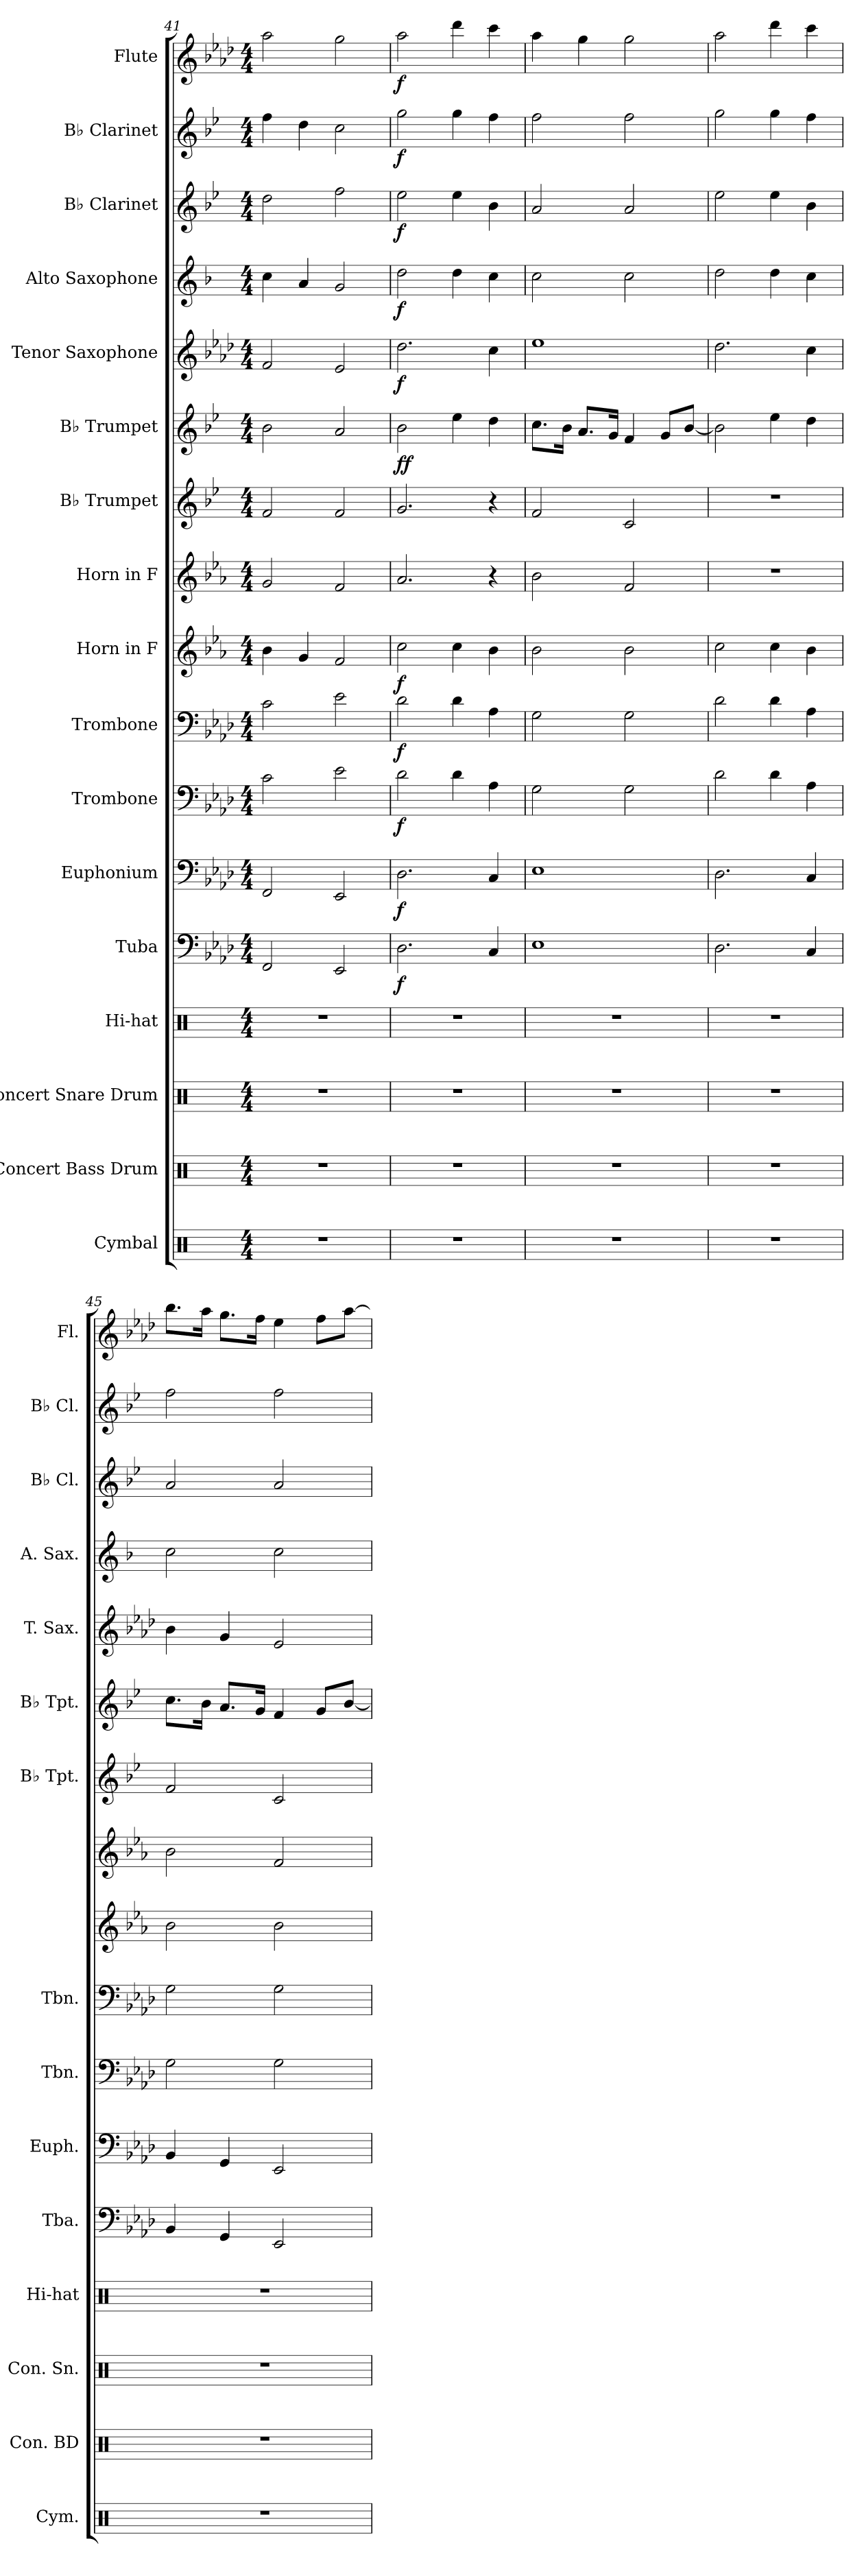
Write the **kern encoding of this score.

**kern	**kern	**kern	**kern	**kern	**dynam	**kern	**dynam	**kern	**dynam	**kern	**dynam	**kern	**dynam	**kern	**kern	**kern	**dynam	**kern	**dynam	**kern	**dynam	**kern	**dynam	**kern	**dynam	**kern	**dynam
*part17	*part16	*part15	*part14	*part13	*part13	*part12	*part12	*part11	*part11	*part10	*part10	*part9	*part9	*part8	*part7	*part6	*part6	*part5	*part5	*part4	*part4	*part3	*part3	*part2	*part2	*part1	*part1
*staff17	*staff16	*staff15	*staff14	*staff13	*staff13	*staff12	*staff12	*staff11	*staff11	*staff10	*staff10	*staff9	*staff9	*staff8	*staff7	*staff6	*staff6	*staff5	*staff5	*staff4	*staff4	*staff3	*staff3	*staff2	*staff2	*staff1	*staff1
*I"Cymbal	*I"Concert Bass Drum	*I"Concert Snare Drum	*I"Hi-hat	*I"Tuba	*	*I"Euphonium	*	*I"Trombone	*	*I"Trombone	*	*I"Horn in F	*	*I"Horn in F	*I"B♭ Trumpet	*I"B♭ Trumpet	*	*I"Tenor Saxophone	*	*I"Alto Saxophone	*	*I"B♭ Clarinet	*	*I"B♭ Clarinet	*	*I"Flute	*
*I'Cym.	*I'Con. BD	*I'Con. Sn.	*I'Hi-hat	*I'Tba.	*	*I'Euph.	*	*I'Tbn.	*	*I'Tbn.	*	*	*	*	*I'B♭ Tpt.	*I'B♭ Tpt.	*	*I'T. Sax.	*	*I'A. Sax.	*	*I'B♭ Cl.	*	*I'B♭ Cl.	*	*I'Fl.	*
*clefX	*clefX	*clefX	*clefX	*clefF4	*	*clefF4	*	*clefF4	*	*clefF4	*	*clefG2	*	*clefG2	*clefG2	*clefG2	*	*clefG2	*	*clefG2	*	*clefG2	*	*clefG2	*	*clefG2	*
*	*	*	*	*	*	*	*	*	*	*	*	*ITrd4c7	*	*ITrd4c7	*ITrd1c2	*ITrd1c2	*	*ITrd8c14	*	*ITrd5c9	*	*ITrd1c2	*	*ITrd1c2	*	*	*
*k[]	*k[]	*k[]	*k[]	*k[b-e-a-d-]	*	*k[b-e-a-d-]	*	*k[b-e-a-d-]	*	*k[b-e-a-d-]	*	*k[b-e-a-d-]	*	*k[b-e-a-d-]	*k[b-e-a-d-]	*k[b-e-a-d-]	*	*k[b-e-a-d-]	*	*k[b-e-a-d-]	*	*k[b-e-a-d-]	*	*k[b-e-a-d-]	*	*k[b-e-a-d-]	*
*M4/4	*M4/4	*M4/4	*M4/4	*M4/4	*	*M4/4	*	*M4/4	*	*M4/4	*	*M4/4	*	*M4/4	*M4/4	*M4/4	*	*M4/4	*	*M4/4	*	*M4/4	*	*M4/4	*	*M4/4	*
=41	=41	=41	=41	=41	=41	=41	=41	=41	=41	=41	=41	=41	=41	=41	=41	=41	=41	=41	=41	=41	=41	=41	=41	=41	=41	=41	=41
1r	1r	1r	1r	2FF/	.	2FF/	.	2c\	.	2c\	.	4e-\	.	2c/	2e-/	2a-\	.	2F/	.	4e-\	.	2cc\	.	4ee-\	.	2aa-\	.
.	.	.	.	.	.	.	.	.	.	.	.	4c/	.	.	.	.	.	.	.	4c/	.	.	.	4cc\	.	.	.
.	.	.	.	2EE-/	.	2EE-/	.	2e-\	.	2e-\	.	2B-/	.	2B-/	2e-/	2g/	.	2E-/	.	2B-/	.	2ee-\	.	2b-\	.	2gg\	.
=42	=42	=42	=42	=42	=42	=42	=42	=42	=42	=42	=42	=42	=42	=42	=42	=42	=42	=42	=42	=42	=42	=42	=42	=42	=42	=42	=42
!	!	!	!	!	!LO:DY:b	!	!LO:DY:b	!	!LO:DY:b	!	!LO:DY:b	!	!LO:DY:b	!	!	!	!LO:DY:b	!	!LO:DY:b	!	!LO:DY:b	!	!LO:DY:b	!	!LO:DY:b	!	!LO:DY:b
1r	1r	1r	1r	2.D-\	f	2.D-\	f	2d-\	f	2d-\	f	2f\	f	2.d-/	2.f/	2a-\	ff	2.d-\	f	2f\	f	2dd-\	f	2ff\	f	2aa-\	f
.	.	.	.	.	.	.	.	4d-\	.	4d-\	.	4f\	.	.	.	4dd-\	.	.	.	4f\	.	4dd-\	.	4ff\	.	4ddd-\	.
.	.	.	.	4C/	.	4C/	.	4A-\	.	4A-\	.	4e-\	.	4r	4r	4cc\	.	4c\	.	4e-\	.	4a-\	.	4ee-\	.	4ccc\	.
!!LO:PB:g=z
=43	=43	=43	=43	=43	=43	=43	=43	=43	=43	=43	=43	=43	=43	=43	=43	=43	=43	=43	=43	=43	=43	=43	=43	=43	=43	=43	=43
1r	1r	1r	1r	1E-	.	1E-	.	2G\	.	2G\	.	2e-\	.	2e-\	2e-/	8.b-\L	.	1e-	.	2e-\	.	2g/	.	2ee-\	.	4aa-\	.
.	.	.	.	.	.	.	.	.	.	.	.	.	.	.	.	16a-\Jk	.	.	.	.	.	.	.	.	.	.	.
.	.	.	.	.	.	.	.	.	.	.	.	.	.	.	.	8.g/L	.	.	.	.	.	.	.	.	.	4gg\	.
.	.	.	.	.	.	.	.	.	.	.	.	.	.	.	.	16f/Jk	.	.	.	.	.	.	.	.	.	.	.
.	.	.	.	.	.	.	.	2G\	.	2G\	.	2e-\	.	2B-/	2B-/	4e-/	.	.	.	2e-\	.	2g/	.	2ee-\	.	2gg\	.
.	.	.	.	.	.	.	.	.	.	.	.	.	.	.	.	8f/L	.	.	.	.	.	.	.	.	.	.	.
.	.	.	.	.	.	.	.	.	.	.	.	.	.	.	.	[8a-/J	.	.	.	.	.	.	.	.	.	.	.
=44	=44	=44	=44	=44	=44	=44	=44	=44	=44	=44	=44	=44	=44	=44	=44	=44	=44	=44	=44	=44	=44	=44	=44	=44	=44	=44	=44
1r	1r	1r	1r	2.D-\	.	2.D-\	.	2d-\	.	2d-\	.	2f\	.	1r	1r	2a-\]	.	2.d-\	.	2f\	.	2dd-\	.	2ff\	.	2aa-\	.
.	.	.	.	.	.	.	.	4d-\	.	4d-\	.	4f\	.	.	.	4dd-\	.	.	.	4f\	.	4dd-\	.	4ff\	.	4ddd-\	.
.	.	.	.	4C/	.	4C/	.	4A-\	.	4A-\	.	4e-\	.	.	.	4cc\	.	4c\	.	4e-\	.	4a-\	.	4ee-\	.	4ccc\	.
=45	=45	=45	=45	=45	=45	=45	=45	=45	=45	=45	=45	=45	=45	=45	=45	=45	=45	=45	=45	=45	=45	=45	=45	=45	=45	=45	=45
1r	1r	1r	1r	4BB-/	.	4BB-/	.	2G\	.	2G\	.	2e-\	.	2e-\	2e-/	8.b-\L	.	4B-\	.	2e-\	.	2g/	.	2ee-\	.	8.bb-\L	.
.	.	.	.	.	.	.	.	.	.	.	.	.	.	.	.	16a-\Jk	.	.	.	.	.	.	.	.	.	16aa-\Jk	.
.	.	.	.	4GG/	.	4GG/	.	.	.	.	.	.	.	.	.	8.g/L	.	4G/	.	.	.	.	.	.	.	8.gg\L	.
.	.	.	.	.	.	.	.	.	.	.	.	.	.	.	.	16f/Jk	.	.	.	.	.	.	.	.	.	16ff\Jk	.
.	.	.	.	2EE-/	.	2EE-/	.	2G\	.	2G\	.	2e-\	.	2B-/	2B-/	4e-/	.	2E-/	.	2e-\	.	2g/	.	2ee-\	.	4ee-\	.
.	.	.	.	.	.	.	.	.	.	.	.	.	.	.	.	8f/L	.	.	.	.	.	.	.	.	.	8ff\L	.
.	.	.	.	.	.	.	.	.	.	.	.	.	.	.	.	[8a-/J	.	.	.	.	.	.	.	.	.	[8aa-\J	.
=	=	=	=	=	=	=	=	=	=	=	=	=	=	=	=	=	=	=	=	=	=	=	=	=	=	=	=
*-	*-	*-	*-	*-	*-	*-	*-	*-	*-	*-	*-	*-	*-	*-	*-	*-	*-	*-	*-	*-	*-	*-	*-	*-	*-	*-	*-
